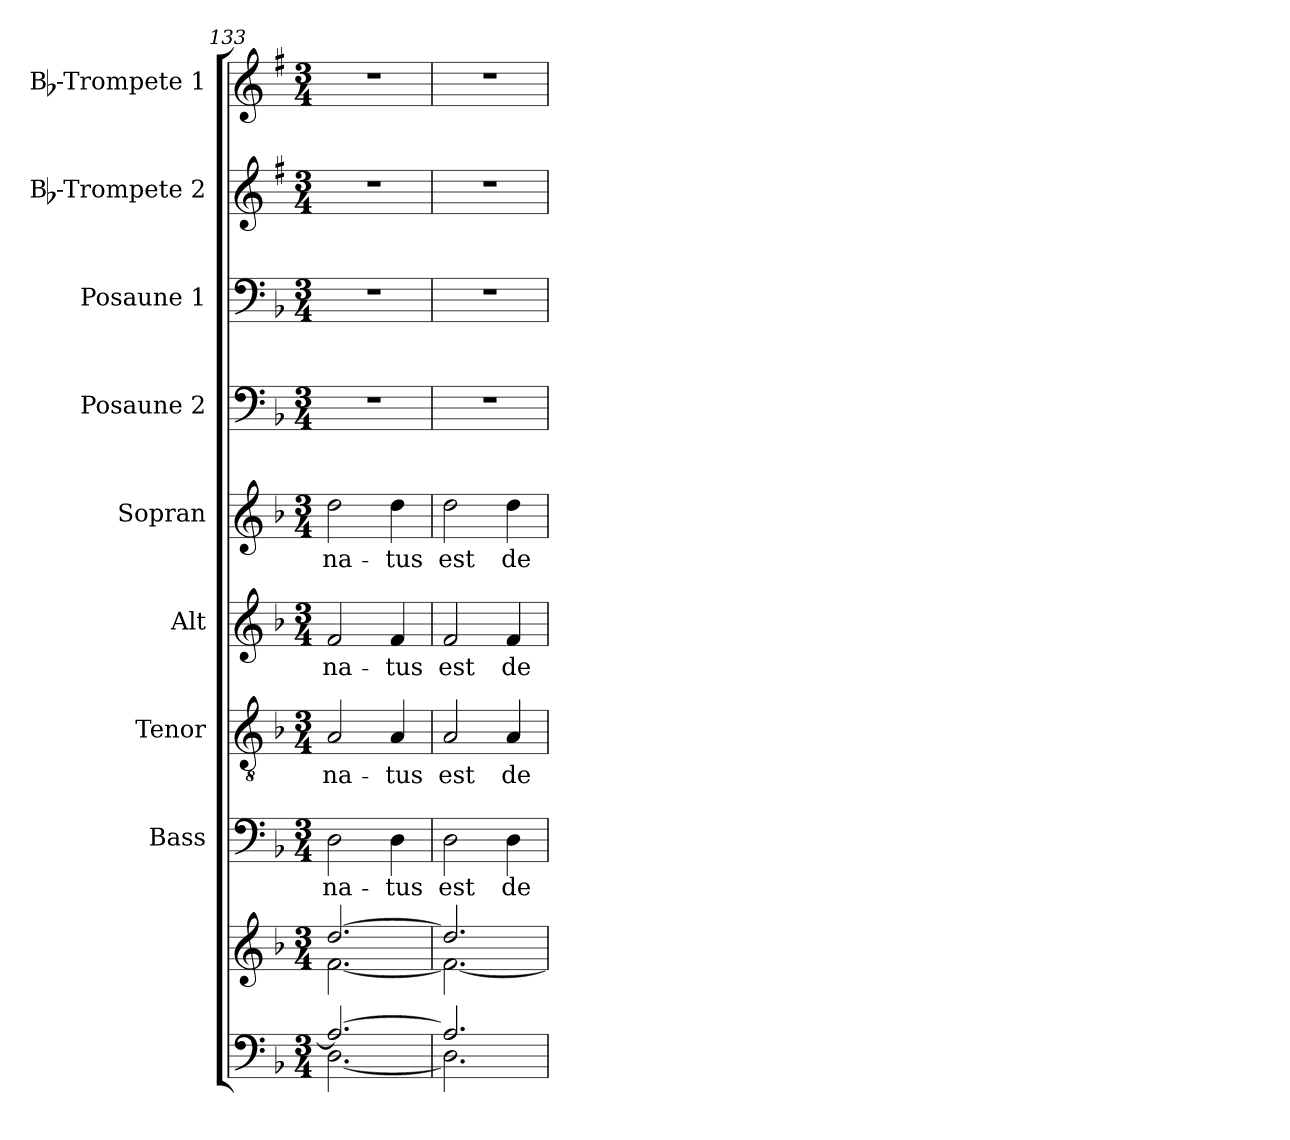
**kern	**kern	**kern	**text	**kern	**text	**kern	**text	**kern	**text	**kern	**kern	**kern	**kern
*part9	*part9	*part8	*part8	*part7	*part7	*part6	*part6	*part5	*part5	*part4	*part3	*part2	*part1
*staff10	*staff9	*staff8	*staff8	*staff7	*staff7	*staff6	*staff6	*staff5	*staff5	*staff4	*staff3	*staff2	*staff1
*	*	*I"Bass	*	*I"Tenor	*	*I"Alt	*	*I"Sopran	*	*I"Posaune 2	*I"Posaune 1	*I"Bb-Trompete 2	*I"Bb-Trompete 1
*	*	*I'B.	*	*I'T.	*	*I'A.	*	*I'S.	*	*I'Pos. 2	*I'Pos. 1	*I'Bb Trp. 2	*I'Bb Trp. 1
*clefF4	*clefG2	*clefF4	*	*clefGv2	*	*clefG2	*	*clefG2	*	*clefF4	*clefF4	*clefG2	*clefG2
*	*	*	*	*	*	*	*	*	*	*	*	*ITrd1c2	*ITrd1c2
*k[b-]	*k[b-]	*k[b-]	*	*k[b-]	*	*k[b-]	*	*k[b-]	*	*k[b-]	*k[b-]	*k[b-]	*k[b-]
*F:	*F:	*F:	*	*F:	*	*F:	*	*F:	*	*F:	*F:	*F:	*F:
*M3/4	*M3/4	*M3/4	*	*M3/4	*	*M3/4	*	*M3/4	*	*M3/4	*M3/4	*M3/4	*M3/4
=133	=133	=133	=133	=133	=133	=133	=133	=133	=133	=133	=133	=133	=133
*^	*^	*	*	*	*	*	*	*	*	*	*	*	*
!	!	!	!	!	!LO:LY:b	!	!LO:LY:b	!	!LO:LY:b	!	!LO:LY:b	!	!	!	!
2.A/_	[<2.D\	[>2.dd/	[<2.f\	2D\	-na-	2A/	-na-	2f/	-na-	2dd\	-na-	2.r	2.r	2.r	2.r
!	!	!	!	!	!LO:LY:b	!	!LO:LY:b	!	!LO:LY:b	!	!LO:LY:b	!	!	!	!
.	.	.	.	4D\	-tus	4A/	-tus	4f/	-tus	4dd\	-tus	.	.	.	.
!!LO:PB:g=z
=134	=134	=134	=134	=134	=134	=134	=134	=134	=134	=134	=134	=134	=134	=134	=134
!	!	!	!	!	!LO:LY:b	!	!LO:LY:b	!	!LO:LY:b	!	!LO:LY:b	!	!	!	!
2.A/]	2.D\]	2.dd/]	2.f\_	2D\	est	2A/	est	2f/	est	2dd\	est	2.r	2.r	2.r	2.r
!	!	!	!	!	!LO:LY:b	!	!LO:LY:b	!	!LO:LY:b	!	!LO:LY:b	!	!	!	!
.	.	.	.	4D\	de	4A/	de	4f/	de	4dd\	de	.	.	.	.
*v	*v	*	*	*	*	*	*	*	*	*	*	*	*	*	*
*	*v	*v	*	*	*	*	*	*	*	*	*	*	*	*
=	=	=	=	=	=	=	=	=	=	=	=	=	=
*-	*-	*-	*-	*-	*-	*-	*-	*-	*-	*-	*-	*-	*-
